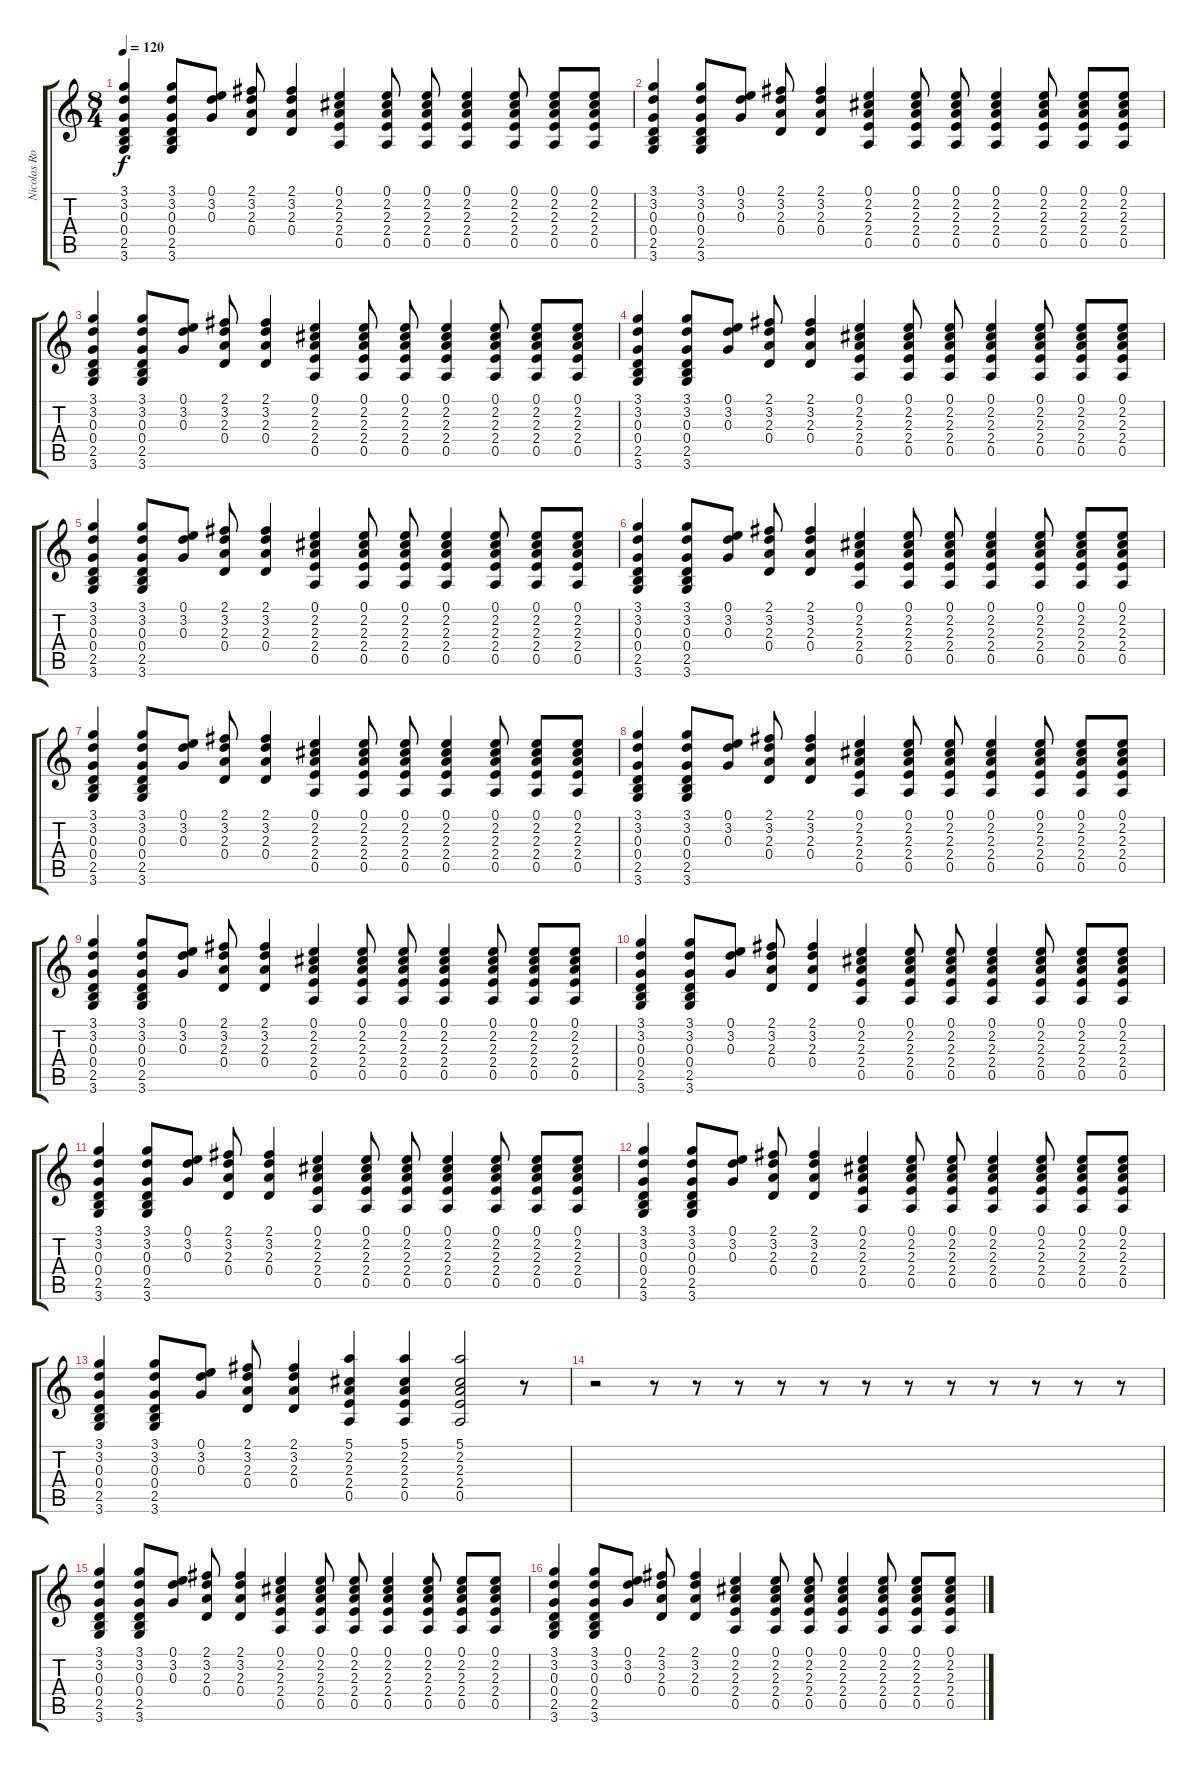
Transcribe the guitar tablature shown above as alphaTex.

\track ("Nicolas Rojas - Guitar" "Nicolas Ro") {instrument acousticguitarsteel}
\staff {score tabs}
\tuning (E4 B3 G3 D3 A2 E2) {hide}
\ts (8 4)
\tempo 120
\clef g2
\ks c
(3.1 3.2 0.3 0.4 2.5 3.6).4{dy f} (3.1 3.2 0.3 0.4 2.5 3.6).8 (0.1 3.2 0.3).8 (2.1 3.2 2.3 0.4).8 (2.1 3.2 2.3 0.4).4 (0.1 2.2 2.3 2.4 0.5).4 (0.1 2.2 2.3 2.4 0.5).8 (0.1 2.2 2.3 2.4 0.5).8 (0.1 2.2 2.3 2.4 0.5).4 (0.1 2.2 2.3 2.4 0.5).8 (0.1 2.2 2.3 2.4 0.5).8 (0.1 2.2 2.3 2.4 0.5).8 |
(3.1 3.2 0.3 0.4 2.5 3.6).4 (3.1 3.2 0.3 0.4 2.5 3.6).8 (0.1 3.2 0.3).8 (2.1 3.2 2.3 0.4).8 (2.1 3.2 2.3 0.4).4 (0.1 2.2 2.3 2.4 0.5).4 (0.1 2.2 2.3 2.4 0.5).8 (0.1 2.2 2.3 2.4 0.5).8 (0.1 2.2 2.3 2.4 0.5).4 (0.1 2.2 2.3 2.4 0.5).8 (0.1 2.2 2.3 2.4 0.5).8 (0.1 2.2 2.3 2.4 0.5).8 |
(3.1 3.2 0.3 0.4 2.5 3.6).4 (3.1 3.2 0.3 0.4 2.5 3.6).8 (0.1 3.2 0.3).8 (2.1 3.2 2.3 0.4).8 (2.1 3.2 2.3 0.4).4 (0.1 2.2 2.3 2.4 0.5).4 (0.1 2.2 2.3 2.4 0.5).8 (0.1 2.2 2.3 2.4 0.5).8 (0.1 2.2 2.3 2.4 0.5).4 (0.1 2.2 2.3 2.4 0.5).8 (0.1 2.2 2.3 2.4 0.5).8 (0.1 2.2 2.3 2.4 0.5).8 |
(3.1 3.2 0.3 0.4 2.5 3.6).4 (3.1 3.2 0.3 0.4 2.5 3.6).8 (0.1 3.2 0.3).8 (2.1 3.2 2.3 0.4).8 (2.1 3.2 2.3 0.4).4 (0.1 2.2 2.3 2.4 0.5).4 (0.1 2.2 2.3 2.4 0.5).8 (0.1 2.2 2.3 2.4 0.5).8 (0.1 2.2 2.3 2.4 0.5).4 (0.1 2.2 2.3 2.4 0.5).8 (0.1 2.2 2.3 2.4 0.5).8 (0.1 2.2 2.3 2.4 0.5).8 |
(3.1 3.2 0.3 0.4 2.5 3.6).4 (3.1 3.2 0.3 0.4 2.5 3.6).8 (0.1 3.2 0.3).8 (2.1 3.2 2.3 0.4).8 (2.1 3.2 2.3 0.4).4 (0.1 2.2 2.3 2.4 0.5).4 (0.1 2.2 2.3 2.4 0.5).8 (0.1 2.2 2.3 2.4 0.5).8 (0.1 2.2 2.3 2.4 0.5).4 (0.1 2.2 2.3 2.4 0.5).8 (0.1 2.2 2.3 2.4 0.5).8 (0.1 2.2 2.3 2.4 0.5).8 |
(3.1 3.2 0.3 0.4 2.5 3.6).4 (3.1 3.2 0.3 0.4 2.5 3.6).8 (0.1 3.2 0.3).8 (2.1 3.2 2.3 0.4).8 (2.1 3.2 2.3 0.4).4 (0.1 2.2 2.3 2.4 0.5).4 (0.1 2.2 2.3 2.4 0.5).8 (0.1 2.2 2.3 2.4 0.5).8 (0.1 2.2 2.3 2.4 0.5).4 (0.1 2.2 2.3 2.4 0.5).8 (0.1 2.2 2.3 2.4 0.5).8 (0.1 2.2 2.3 2.4 0.5).8 |
(3.1 3.2 0.3 0.4 2.5 3.6).4 (3.1 3.2 0.3 0.4 2.5 3.6).8 (0.1 3.2 0.3).8 (2.1 3.2 2.3 0.4).8 (2.1 3.2 2.3 0.4).4 (0.1 2.2 2.3 2.4 0.5).4 (0.1 2.2 2.3 2.4 0.5).8 (0.1 2.2 2.3 2.4 0.5).8 (0.1 2.2 2.3 2.4 0.5).4 (0.1 2.2 2.3 2.4 0.5).8 (0.1 2.2 2.3 2.4 0.5).8 (0.1 2.2 2.3 2.4 0.5).8 |
(3.1 3.2 0.3 0.4 2.5 3.6).4 (3.1 3.2 0.3 0.4 2.5 3.6).8 (0.1 3.2 0.3).8 (2.1 3.2 2.3 0.4).8 (2.1 3.2 2.3 0.4).4 (0.1 2.2 2.3 2.4 0.5).4 (0.1 2.2 2.3 2.4 0.5).8 (0.1 2.2 2.3 2.4 0.5).8 (0.1 2.2 2.3 2.4 0.5).4 (0.1 2.2 2.3 2.4 0.5).8 (0.1 2.2 2.3 2.4 0.5).8 (0.1 2.2 2.3 2.4 0.5).8 |
(3.1 3.2 0.3 0.4 2.5 3.6).4 (3.1 3.2 0.3 0.4 2.5 3.6).8 (0.1 3.2 0.3).8 (2.1 3.2 2.3 0.4).8 (2.1 3.2 2.3 0.4).4 (0.1 2.2 2.3 2.4 0.5).4 (0.1 2.2 2.3 2.4 0.5).8 (0.1 2.2 2.3 2.4 0.5).8 (0.1 2.2 2.3 2.4 0.5).4 (0.1 2.2 2.3 2.4 0.5).8 (0.1 2.2 2.3 2.4 0.5).8 (0.1 2.2 2.3 2.4 0.5).8 |
(3.1 3.2 0.3 0.4 2.5 3.6).4 (3.1 3.2 0.3 0.4 2.5 3.6).8 (0.1 3.2 0.3).8 (2.1 3.2 2.3 0.4).8 (2.1 3.2 2.3 0.4).4 (0.1 2.2 2.3 2.4 0.5).4 (0.1 2.2 2.3 2.4 0.5).8 (0.1 2.2 2.3 2.4 0.5).8 (0.1 2.2 2.3 2.4 0.5).4 (0.1 2.2 2.3 2.4 0.5).8 (0.1 2.2 2.3 2.4 0.5).8 (0.1 2.2 2.3 2.4 0.5).8 |
(3.1 3.2 0.3 0.4 2.5 3.6).4 (3.1 3.2 0.3 0.4 2.5 3.6).8 (0.1 3.2 0.3).8 (2.1 3.2 2.3 0.4).8 (2.1 3.2 2.3 0.4).4 (0.1 2.2 2.3 2.4 0.5).4 (0.1 2.2 2.3 2.4 0.5).8 (0.1 2.2 2.3 2.4 0.5).8 (0.1 2.2 2.3 2.4 0.5).4 (0.1 2.2 2.3 2.4 0.5).8 (0.1 2.2 2.3 2.4 0.5).8 (0.1 2.2 2.3 2.4 0.5).8 |
(3.1 3.2 0.3 0.4 2.5 3.6).4 (3.1 3.2 0.3 0.4 2.5 3.6).8 (0.1 3.2 0.3).8 (2.1 3.2 2.3 0.4).8 (2.1 3.2 2.3 0.4).4 (0.1 2.2 2.3 2.4 0.5).4 (0.1 2.2 2.3 2.4 0.5).8 (0.1 2.2 2.3 2.4 0.5).8 (0.1 2.2 2.3 2.4 0.5).4 (0.1 2.2 2.3 2.4 0.5).8 (0.1 2.2 2.3 2.4 0.5).8 (0.1 2.2 2.3 2.4 0.5).8 |
(3.1 3.2 0.3 0.4 2.5 3.6).4 (3.1 3.2 0.3 0.4 2.5 3.6).8 (0.1 3.2 0.3).8 (2.1 3.2 2.3 0.4).8 (2.1 3.2 2.3 0.4).4 (5.1 2.2 2.3 2.4 0.5).4 (5.1 2.2 2.3 2.4 0.5).4 (5.1 2.2 2.3 2.4 0.5).2 r.8 |
r.2 r.8 r.8 r.8 r.8 r.8 r.8 r.8 r.8 r.8 r.8 r.8 r.8 |
(3.1 3.2 0.3 0.4 2.5 3.6).4 (3.1 3.2 0.3 0.4 2.5 3.6).8 (0.1 3.2 0.3).8 (2.1 3.2 2.3 0.4).8 (2.1 3.2 2.3 0.4).4 (0.1 2.2 2.3 2.4 0.5).4 (0.1 2.2 2.3 2.4 0.5).8 (0.1 2.2 2.3 2.4 0.5).8 (0.1 2.2 2.3 2.4 0.5).4 (0.1 2.2 2.3 2.4 0.5).8 (0.1 2.2 2.3 2.4 0.5).8 (0.1 2.2 2.3 2.4 0.5).8 |
(3.1 3.2 0.3 0.4 2.5 3.6).4 (3.1 3.2 0.3 0.4 2.5 3.6).8 (0.1 3.2 0.3).8 (2.1 3.2 2.3 0.4).8 (2.1 3.2 2.3 0.4).4 (0.1 2.2 2.3 2.4 0.5).4 (0.1 2.2 2.3 2.4 0.5).8 (0.1 2.2 2.3 2.4 0.5).8 (0.1 2.2 2.3 2.4 0.5).4 (0.1 2.2 2.3 2.4 0.5).8 (0.1 2.2 2.3 2.4 0.5).8 (0.1 2.2 2.3 2.4 0.5).8
